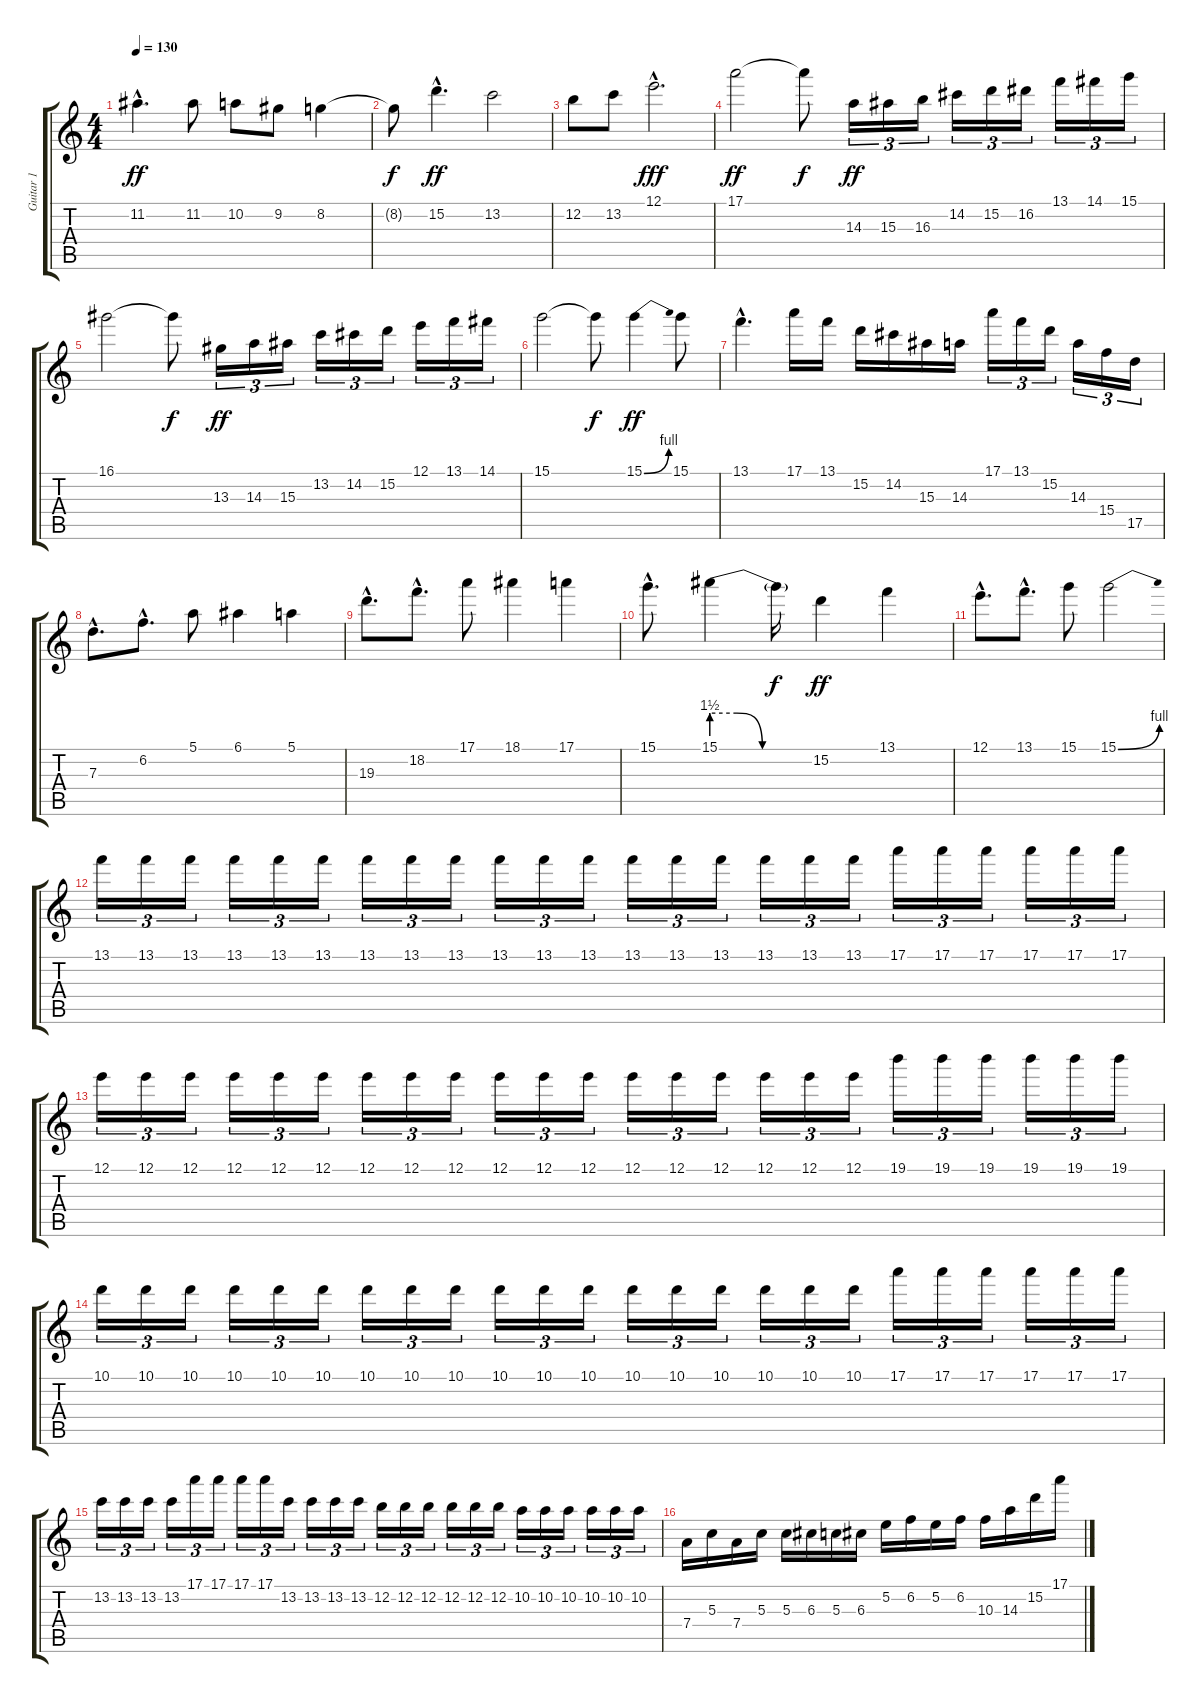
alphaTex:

\track ("Guitar 1" "Guitar 1") {instrument distortionguitar}
\staff {score tabs}
\tuning (E4 B3 G3 D3 A2 D2) {hide}
\ts (4 4)
\tempo 130
\clef g2
\ks c
11.2{hac}.4{d dy ff} 11.2.8 10.2.8 9.2.8 8.2.4 |
8.2{t}.8{dy f} 15.2{hac}.4{d dy ff} 13.2.2 |
12.2.8 13.2.8 12.1{hac}.2{d dy fff} |
17.1.2{dy ff} 17.1{t}.8{dy f} 14.3.16{tu (3 2) dy ff} 15.3.16{tu (3 2)} 16.3.16{tu (3 2)} 14.2.16{tu (3 2)} 15.2.16{tu (3 2)} 16.2.16{tu (3 2)} 13.1.16{tu (3 2)} 14.1.16{tu (3 2)} 15.1.16{tu (3 2)} |
16.1.2 16.1{t}.8{dy f} 13.3.16{tu (3 2) dy ff} 14.3.16{tu (3 2)} 15.3.16{tu (3 2)} 13.2.16{tu (3 2)} 14.2.16{tu (3 2)} 15.2.16{tu (3 2)} 12.1.16{tu (3 2)} 13.1.16{tu (3 2)} 14.1.16{tu (3 2)} |
15.1.2 15.1{t}.8{dy f} 15.1{be (bend 0 0 60 4)}.4{dy ff} 15.1.8 |
13.1{hac}.4{d} 17.1.16 13.1.16 15.2.16 14.2.16 15.3.16 14.3.16 17.1.16{tu (3 2)} 13.1.16{tu (3 2)} 15.2.16{tu (3 2)} 14.3.16{tu (3 2)} 15.4.16{tu (3 2)} 17.5.16{tu (3 2)} |
7.3{hac}.8{d} 6.2{hac}.8{d} 5.1.8 6.1.4 5.1.4 |
19.3{hac}.8{d} 18.2{hac}.8{d} 17.1.8 18.1.4 17.1.4 |
15.1{hac}.8{d} 15.1{be (custom 0 6 15 6 30 0 60 0)}.4 15.1{t}.16{dy f} 15.2.4{dy ff} 13.1.4 |
12.1{hac}.8{d} 13.1{hac}.8{d} 15.1.8 15.1{be (bend 0 0 60 4)}.2 |
13.1.16{tu (3 2)} 13.1.16{tu (3 2)} 13.1.16{tu (3 2)} 13.1.16{tu (3 2)} 13.1.16{tu (3 2)} 13.1.16{tu (3 2)} 13.1.16{tu (3 2)} 13.1.16{tu (3 2)} 13.1.16{tu (3 2)} 13.1.16{tu (3 2)} 13.1.16{tu (3 2)} 13.1.16{tu (3 2)} 13.1.16{tu (3 2)} 13.1.16{tu (3 2)} 13.1.16{tu (3 2)} 13.1.16{tu (3 2)} 13.1.16{tu (3 2)} 13.1.16{tu (3 2)} 17.1.16{tu (3 2)} 17.1.16{tu (3 2)} 17.1.16{tu (3 2)} 17.1.16{tu (3 2)} 17.1.16{tu (3 2)} 17.1.16{tu (3 2)} |
12.1.16{tu (3 2)} 12.1.16{tu (3 2)} 12.1.16{tu (3 2)} 12.1.16{tu (3 2)} 12.1.16{tu (3 2)} 12.1.16{tu (3 2)} 12.1.16{tu (3 2)} 12.1.16{tu (3 2)} 12.1.16{tu (3 2)} 12.1.16{tu (3 2)} 12.1.16{tu (3 2)} 12.1.16{tu (3 2)} 12.1.16{tu (3 2)} 12.1.16{tu (3 2)} 12.1.16{tu (3 2)} 12.1.16{tu (3 2)} 12.1.16{tu (3 2)} 12.1.16{tu (3 2)} 19.1.16{tu (3 2)} 19.1.16{tu (3 2)} 19.1.16{tu (3 2)} 19.1.16{tu (3 2)} 19.1.16{tu (3 2)} 19.1.16{tu (3 2)} |
10.1.16{tu (3 2)} 10.1.16{tu (3 2)} 10.1.16{tu (3 2)} 10.1.16{tu (3 2)} 10.1.16{tu (3 2)} 10.1.16{tu (3 2)} 10.1.16{tu (3 2)} 10.1.16{tu (3 2)} 10.1.16{tu (3 2)} 10.1.16{tu (3 2)} 10.1.16{tu (3 2)} 10.1.16{tu (3 2)} 10.1.16{tu (3 2)} 10.1.16{tu (3 2)} 10.1.16{tu (3 2)} 10.1.16{tu (3 2)} 10.1.16{tu (3 2)} 10.1.16{tu (3 2)} 17.1.16{tu (3 2)} 17.1.16{tu (3 2)} 17.1.16{tu (3 2)} 17.1.16{tu (3 2)} 17.1.16{tu (3 2)} 17.1.16{tu (3 2)} |
13.2.16{tu (3 2)} 13.2.16{tu (3 2)} 13.2.16{tu (3 2)} 13.2.16{tu (3 2)} 17.1.16{tu (3 2)} 17.1.16{tu (3 2)} 17.1.16{tu (3 2)} 17.1.16{tu (3 2)} 13.2.16{tu (3 2)} 13.2.16{tu (3 2)} 13.2.16{tu (3 2)} 13.2.16{tu (3 2)} 12.2.16{tu (3 2)} 12.2.16{tu (3 2)} 12.2.16{tu (3 2)} 12.2.16{tu (3 2)} 12.2.16{tu (3 2)} 12.2.16{tu (3 2)} 10.2.16{tu (3 2)} 10.2.16{tu (3 2)} 10.2.16{tu (3 2)} 10.2.16{tu (3 2)} 10.2.16{tu (3 2)} 10.2.16{tu (3 2)} |
7.4.16 5.3.16 7.4.16 5.3.16 5.3.16 6.3.16 5.3.16 6.3.16 5.2.16 6.2.16 5.2.16 6.2.16 10.3.16 14.3.16 15.2.16 17.1.16
